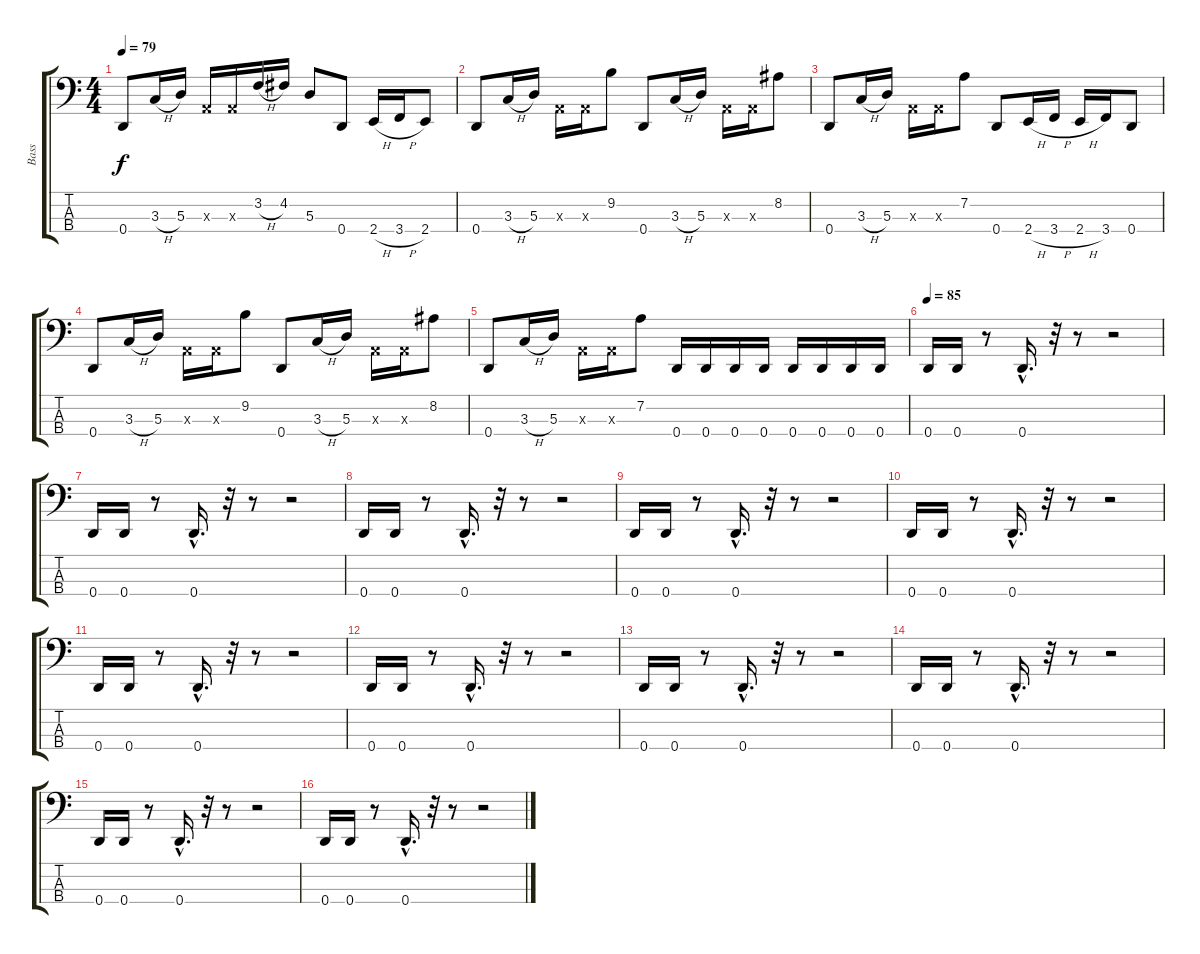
\track ("Bass" "Bass") {instrument electricbasspick}
\staff {score tabs}
\tuning (G2 D2 A1 D1) {hide}
\ts (4 4)
\tempo 79
\clef f4
\ks c
0.4.8{dy f} 3.3{h}.16 5.3.16 0.3{x}.16 0.3{x}.16 3.2{h}.16 4.2.16 5.3.8 0.4.8 2.4{h}.16 3.4{h}.16 2.4.8 |
0.4.8 3.3{h}.16 5.3.16 0.3{x}.16 0.3{x}.16 9.2.8 0.4.8 3.3{h}.16 5.3.16 0.3{x}.16 0.3{x}.16 8.2.8 |
0.4.8 3.3{h}.16 5.3.16 0.3{x}.16 0.3{x}.16 7.2.8 0.4.8 2.4{h}.16 3.4{h}.16 2.4{h}.16 3.4.16 0.4.8 |
0.4.8 3.3{h}.16 5.3.16 0.3{x}.16 0.3{x}.16 9.2.8 0.4.8 3.3{h}.16 5.3.16 0.3{x}.16 0.3{x}.16 8.2.8 |
0.4.8 3.3{h}.16 5.3.16 0.3{x}.16 0.3{x}.16 7.2.8 0.4.16 0.4.16 0.4.16 0.4.16 0.4.16 0.4.16 0.4.16 0.4.16 |
\tempo 85
0.4.16 0.4.16 r.8 0.4{hac}.16{d} r.32 r.8 r.2 |
0.4.16 0.4.16 r.8 0.4{hac}.16{d} r.32 r.8 r.2 |
0.4.16 0.4.16 r.8 0.4{hac}.16{d} r.32 r.8 r.2 |
0.4.16 0.4.16 r.8 0.4{hac}.16{d} r.32 r.8 r.2 |
0.4.16 0.4.16 r.8 0.4{hac}.16{d} r.32 r.8 r.2 |
0.4.16 0.4.16 r.8 0.4{hac}.16{d} r.32 r.8 r.2 |
0.4.16 0.4.16 r.8 0.4{hac}.16{d} r.32 r.8 r.2 |
0.4.16 0.4.16 r.8 0.4{hac}.16{d} r.32 r.8 r.2 |
0.4.16 0.4.16 r.8 0.4{hac}.16{d} r.32 r.8 r.2 |
0.4.16 0.4.16 r.8 0.4{hac}.16{d} r.32 r.8 r.2 |
0.4.16 0.4.16 r.8 0.4{hac}.16{d} r.32 r.8 r.2
